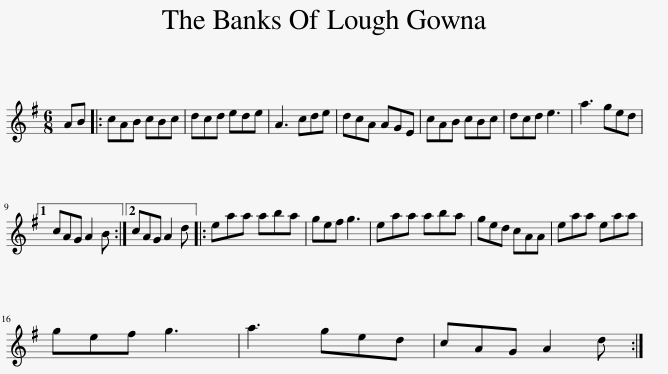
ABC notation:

X:1
L:1/8
M:6/8
I:linebreak $
K:G
V:1 treble
V:1
 AB |: cAB cBc | dcd ede | A3 cde | dcA AGE | %5
 cAB cBc | dcd e3 | a3 ged |1$ cAG A2 B :|2 cAG A2 d |: %10
 eaa aba | gef g3 | eaa aba | ged cAA | eaa eaa |$ %15
 gef g3 | a3 ged | cAG A2 d :| %18
